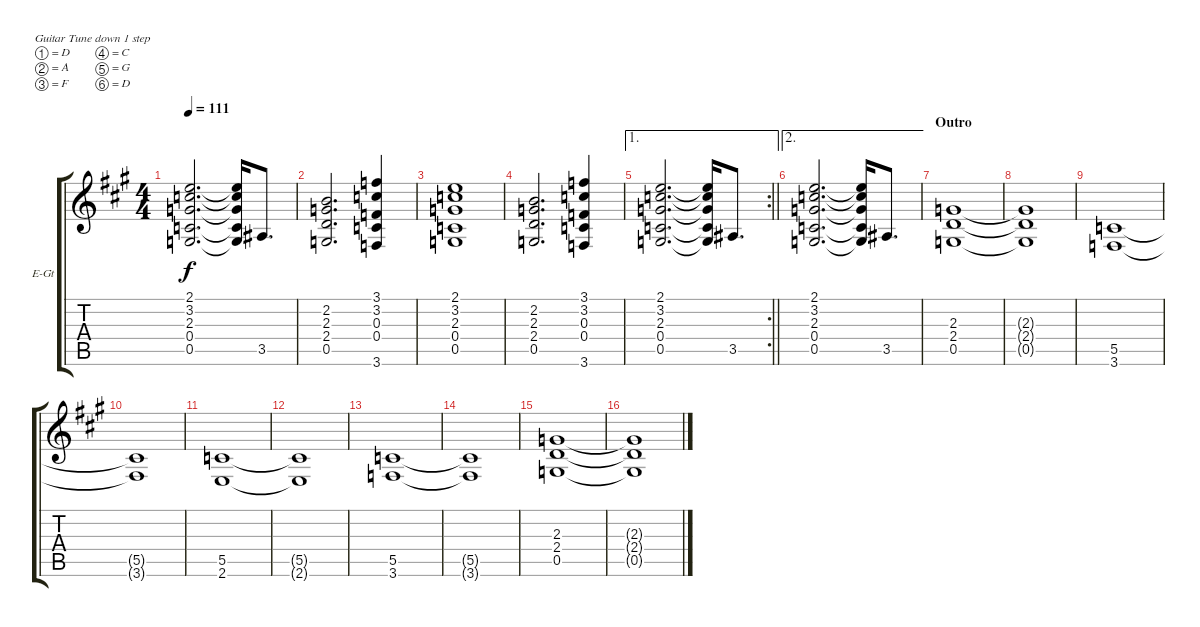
\bracketExtendMode groupsimilarinstruments
\firstSystemTrackNameOrientation horizontal
\otherSystemsTrackNameOrientation horizontal
\track ("Rhythm Guitar - L" "E-Gt") {instrument distortionguitar}
\staff {score tabs}
\tuning (D4 A3 F3 C3 G2 D2)
\ts (4 4)
\tempo 111
\clef g2
\ks a
(2.1 3.2 2.3 0.4 0.5).2{d dy f} (2.1{t} 3.2{t} 2.3{t} 0.4{t} 0.5{t}).16 3.5.8{d} |
(2.2 2.3 2.4 0.5).2{d} (3.1 3.2 0.3 0.4 3.6).4 |
(2.1 3.2 2.3 0.4 0.5).1 |
(2.2 2.3 2.4 0.5).2{d} (3.1 3.2 0.3 0.4 3.6).4 |
\ae 1
\rc 2
\barLineRight lightlight
(2.1 3.2 2.3 0.4 0.5).2{d} (2.1{t} 3.2{t} 2.3{t} 0.4{t} 0.5{t}).16 3.5.8{d} |
\ae 2
(2.1 3.2 2.3 0.4 0.5).2{d} (2.1{t} 3.2{t} 2.3{t} 0.4{t} 0.5{t}).16 3.5.8{d} |
\section ("" "Outro")
(2.3 2.4 0.5).1 |
(2.3{t} 2.4{t} 0.5{t}).1 |
(5.5 3.6).1 |
(5.5{t} 3.6{t}).1 |
(5.5 2.6).1 |
(5.5{t} 2.6{t}).1 |
(5.5 3.6).1 |
(5.5{t} 3.6{t}).1 |
(2.3 2.4 0.5).1 |
(2.3{t} 2.4{t} 0.5{t}).1
